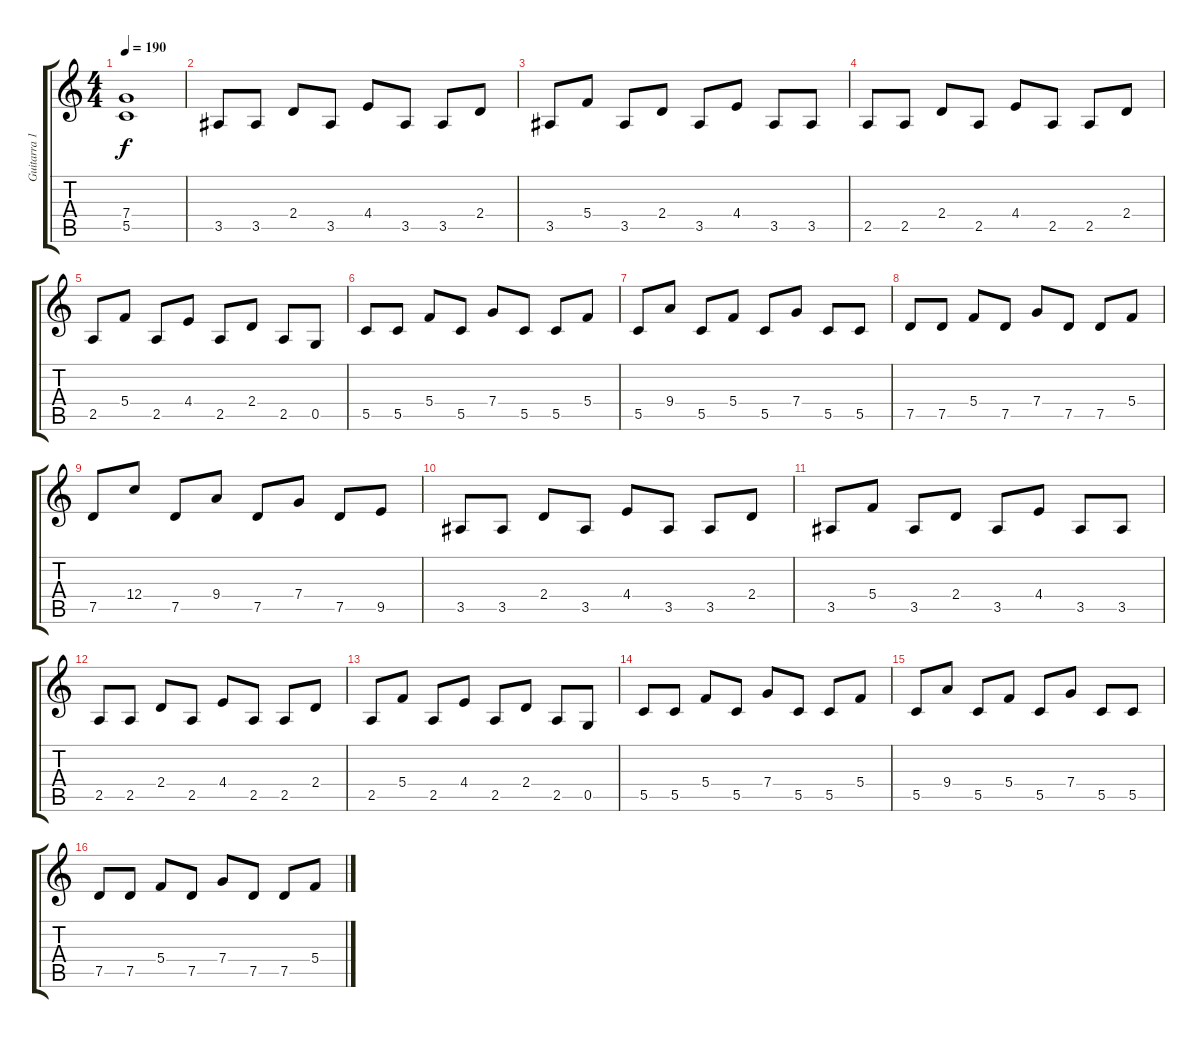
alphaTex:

\track ("Guitarra 1" "Guitarra 1") {instrument distortionguitar}
\staff {score tabs}
\tuning (D4 A3 F3 C3 G2 D2) {hide}
\ts (4 4)
\tempo 190
\clef g2
\ks c
(7.4{t} 5.5{t}).1{dy f} |
3.5.8 3.5.8 2.4.8 3.5.8 4.4.8 3.5.8 3.5.8 2.4.8 |
3.5.8 5.4.8 3.5.8 2.4.8 3.5.8 4.4.8 3.5.8 3.5.8 |
2.5.8 2.5.8 2.4.8 2.5.8 4.4.8 2.5.8 2.5.8 2.4.8 |
2.5.8 5.4.8 2.5.8 4.4.8 2.5.8 2.4.8 2.5.8 0.5.8 |
5.5.8 5.5.8 5.4.8 5.5.8 7.4.8 5.5.8 5.5.8 5.4.8 |
5.5.8 9.4.8 5.5.8 5.4.8 5.5.8 7.4.8 5.5.8 5.5.8 |
7.5.8 7.5.8 5.4.8 7.5.8 7.4.8 7.5.8 7.5.8 5.4.8 |
7.5.8 12.4.8 7.5.8 9.4.8 7.5.8 7.4.8 7.5.8 9.5.8 |
3.5.8 3.5.8 2.4.8 3.5.8 4.4.8 3.5.8 3.5.8 2.4.8 |
3.5.8 5.4.8 3.5.8 2.4.8 3.5.8 4.4.8 3.5.8 3.5.8 |
2.5.8 2.5.8 2.4.8 2.5.8 4.4.8 2.5.8 2.5.8 2.4.8 |
2.5.8 5.4.8 2.5.8 4.4.8 2.5.8 2.4.8 2.5.8 0.5.8 |
5.5.8 5.5.8 5.4.8 5.5.8 7.4.8 5.5.8 5.5.8 5.4.8 |
5.5.8 9.4.8 5.5.8 5.4.8 5.5.8 7.4.8 5.5.8 5.5.8 |
7.5.8 7.5.8 5.4.8 7.5.8 7.4.8 7.5.8 7.5.8 5.4.8
